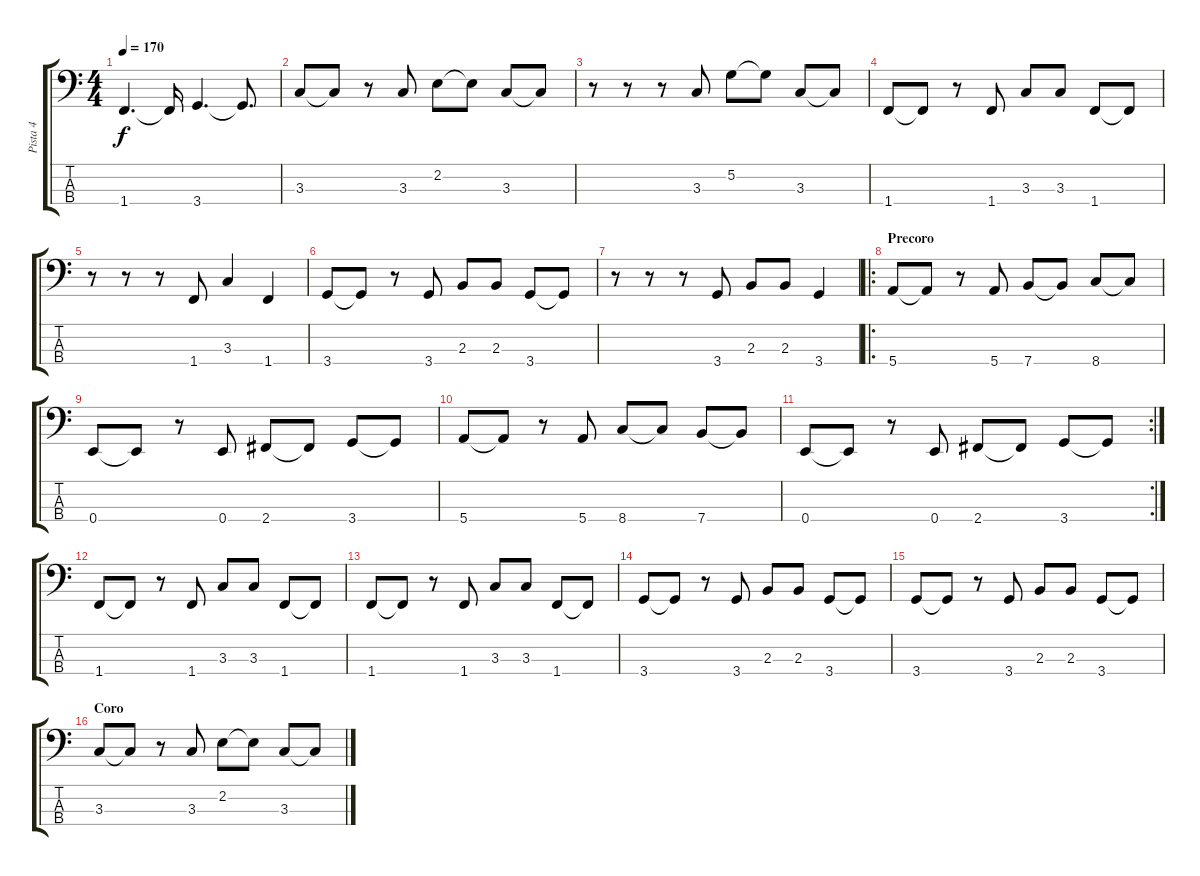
\track ("Pista 4" "Pista 4") {instrument electricbassfinger}
\staff {score tabs}
\tuning (G2 D2 A1 E1) {hide}
\ts (4 4)
\tempo 170
\clef f4
\ks c
1.4.4{d dy f} 1.4{t}.16 3.4.4{d} 3.4{t}.8{d} |
3.3.8 3.3{t}.8 r.8 3.3.8 2.2.8 2.2{t}.8 3.3.8 3.3{t}.8 |
r.8 r.8 r.8 3.3.8 5.2.8 5.2{t}.8 3.3.8 3.3{t}.8 |
1.4.8 1.4{t}.8 r.8 1.4.8 3.3.8 3.3.8 1.4.8 1.4{t}.8 |
r.8 r.8 r.8 1.4.8 3.3.4 1.4.4 |
3.4.8 3.4{t}.8 r.8 3.4.8 2.3.8 2.3.8 3.4.8 3.4{t}.8 |
r.8 r.8 r.8 3.4.8 2.3.8 2.3.8 3.4.4 |
\ro
\section ("" "Precoro")
5.4.8 5.4{t}.8 r.8 5.4.8 7.4.8 7.4{t}.8 8.4.8 8.4{t}.8 |
0.4.8 0.4{t}.8 r.8 0.4.8 2.4.8 2.4{t}.8 3.4.8 3.4{t}.8 |
5.4.8 5.4{t}.8 r.8 5.4.8 8.4.8 8.4{t}.8 7.4.8 7.4{t}.8 |
\rc 2
0.4.8 0.4{t}.8 r.8 0.4.8 2.4.8 2.4{t}.8 3.4.8 3.4{t}.8 |
1.4.8 1.4{t}.8 r.8 1.4.8 3.3.8 3.3.8 1.4.8 1.4{t}.8 |
1.4.8 1.4{t}.8 r.8 1.4.8 3.3.8 3.3.8 1.4.8 1.4{t}.8 |
3.4.8 3.4{t}.8 r.8 3.4.8 2.3.8 2.3.8 3.4.8 3.4{t}.8 |
3.4.8 3.4{t}.8 r.8 3.4.8 2.3.8 2.3.8 3.4.8 3.4{t}.8 |
\section ("" "Coro")
3.3.8 3.3{t}.8 r.8 3.3.8 2.2.8 2.2{t}.8 3.3.8 3.3{t}.8
